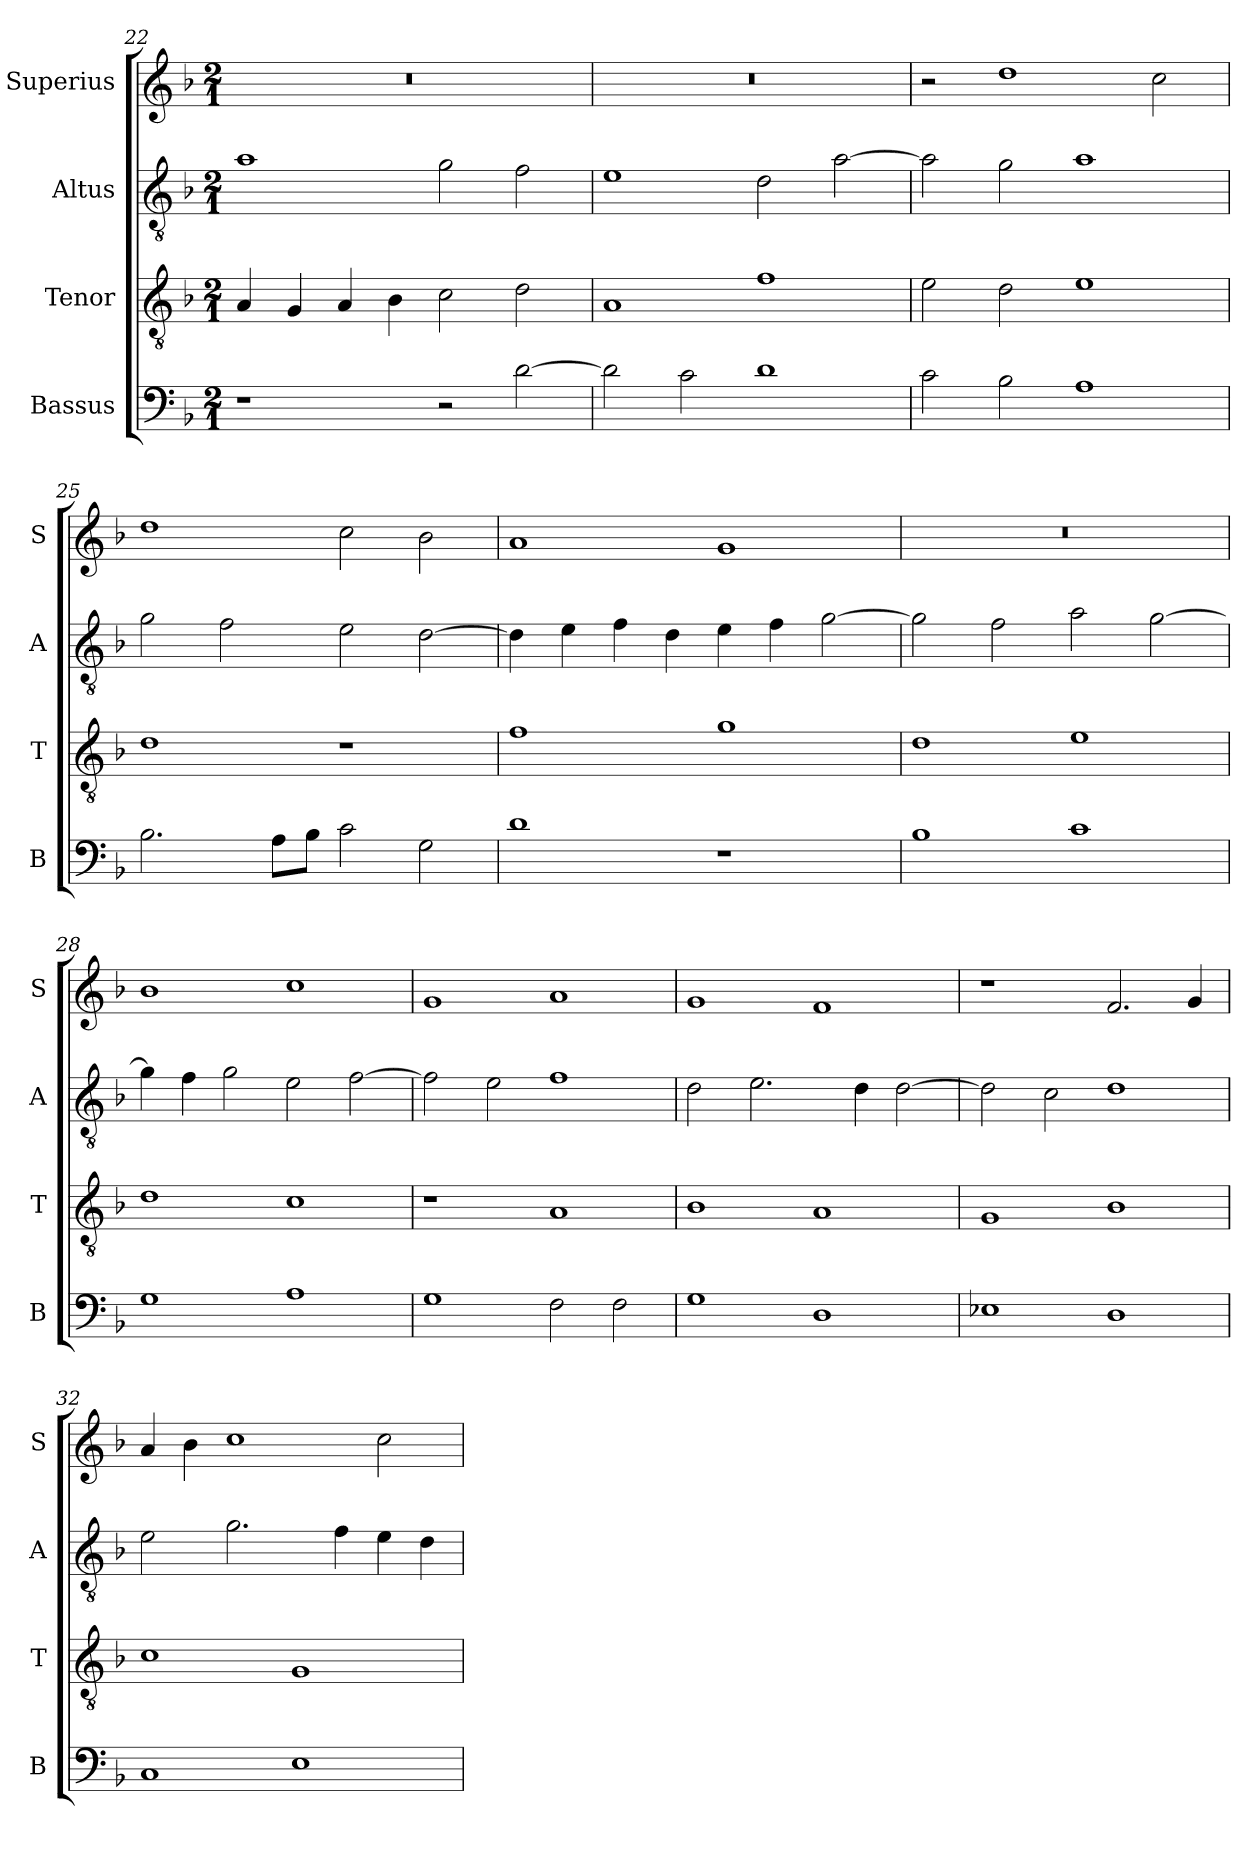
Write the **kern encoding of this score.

**kern	**kern	**kern	**kern
*part4	*part3	*part2	*part1
*staff4	*staff3	*staff2	*staff1
*I"Bassus	*I"Tenor	*I"Altus	*I"Superius
*I'B	*I'T	*I'A	*I'S
*clefF4	*clefGv2	*clefGv2	*clefG2
*k[b-]	*k[b-]	*k[b-]	*k[b-]
*F:	*F:	*F:	*F:
*M2/1	*M2/1	*M2/1	*M2/1
=22	=22	=22	=22
1r	4A	1a	0r
.	4G	.	.
.	4A	.	.
.	4B-	.	.
2r	2c	2g	.
[2d	2d	2f	.
=23	=23	=23	=23
2d]	1A	1e	0r
2c	.	.	.
1d	1f	2d	.
.	.	[2a	.
=24	=24	=24	=24
2c	2e	2a]	2r
2B-	2d	2g	1dd
1A	1e	1a	.
.	.	.	2cc
=25	=25	=25	=25
2.B-	1d	2g	1dd
.	.	2f	.
8AL	.	.	.
8B-J	.	.	.
2c	1r	2e	2cc
2G	.	[2d	2b-
=26	=26	=26	=26
1d	1f	4d]	1a
.	.	4e	.
.	.	4f	.
.	.	4d	.
1r	1g	4e	1g
.	.	4f	.
.	.	[2g	.
=27	=27	=27	=27
1B-	1d	2g]	0r
.	.	2f	.
1c	1e	2a	.
.	.	[2g	.
=28	=28	=28	=28
1G	1d	4g]	1b-
.	.	4f	.
.	.	2g	.
1A	1c	2e	1cc
.	.	[2f	.
=29	=29	=29	=29
1G	1r	2f]	1g
.	.	2e	.
2F	1A	1f	1a
2F	.	.	.
=30	=30	=30	=30
1G	1B-	2d	1g
.	.	2.e	.
1D	1A	.	1f
.	.	4d	.
.	.	[2d	.
=31	=31	=31	=31
1E-X	1G	2d]	1r
.	.	2c	.
1D	1B-	1d	2.f
.	.	.	4g
=32	=32	=32	=32
1C	1c	2e	4a
.	.	.	4b-
.	.	2.g	1cc
1E	1G	.	.
.	.	4f	.
.	.	4e	2cc
.	.	4d	.
=	=	=	=
*-	*-	*-	*-
